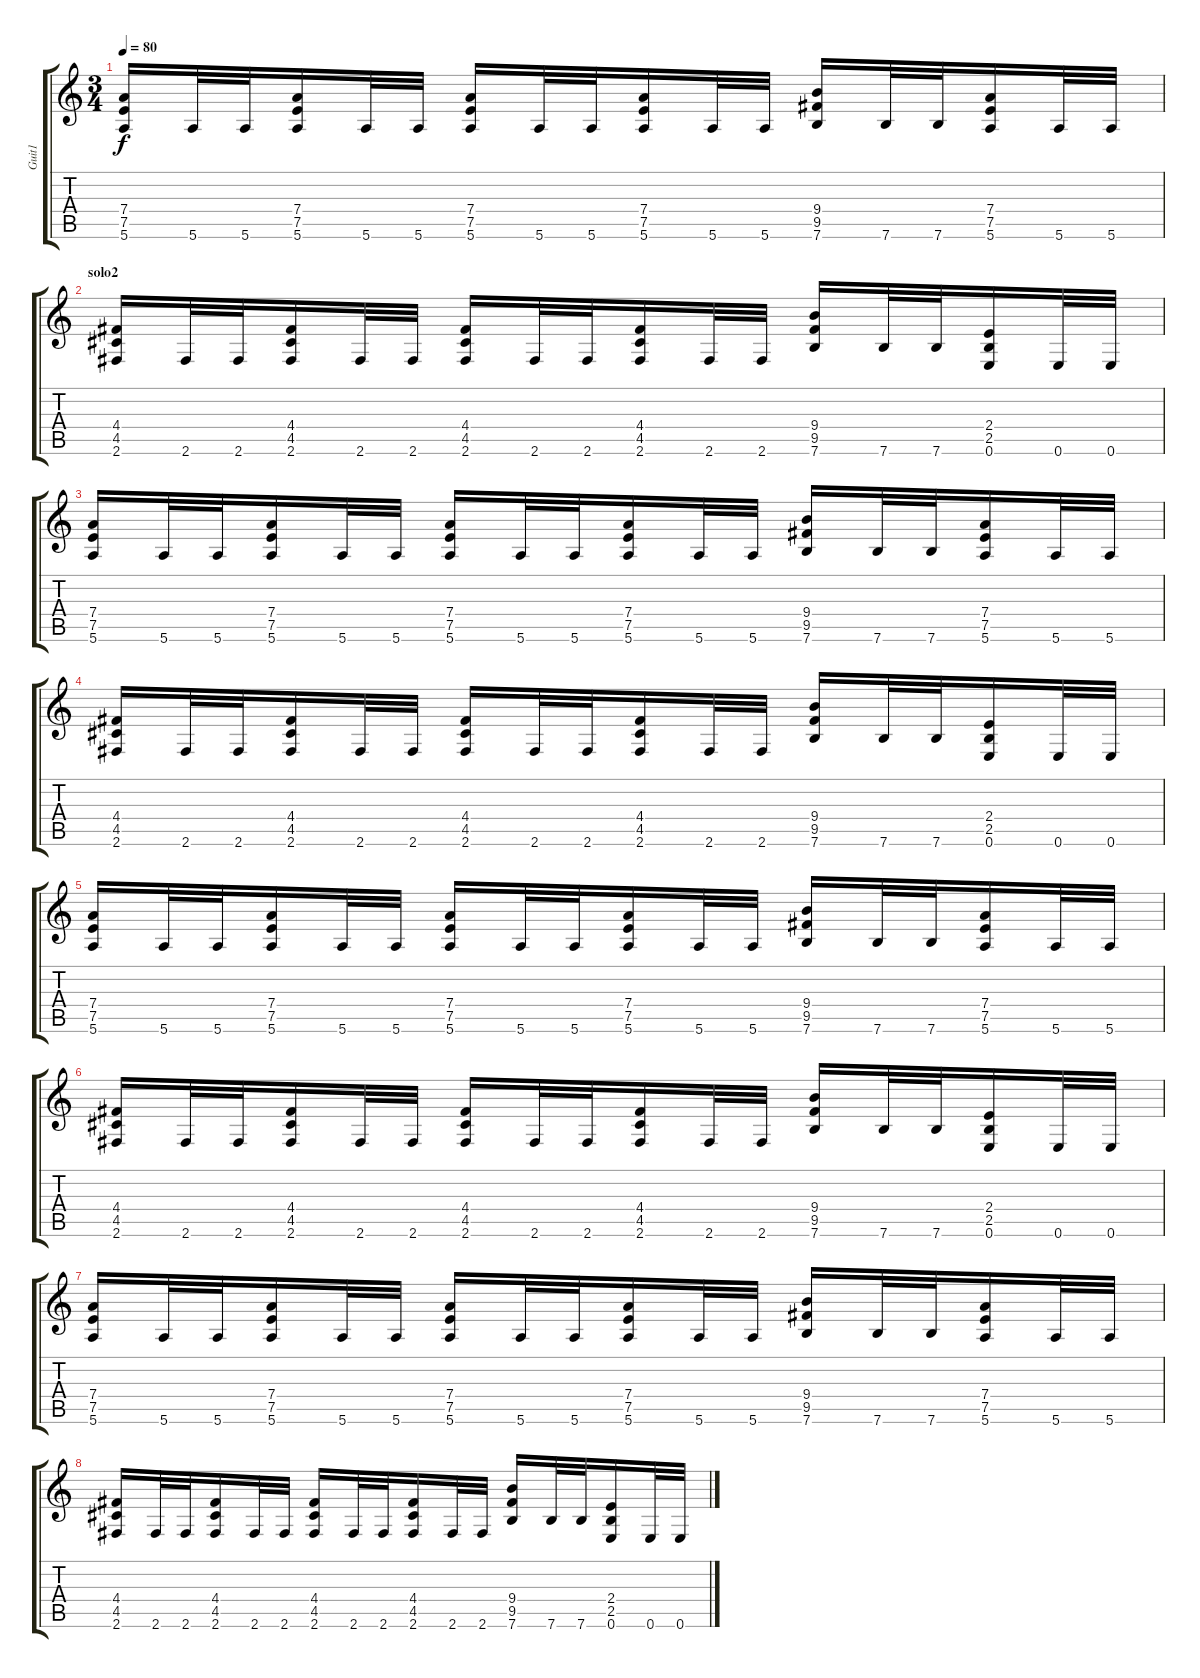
\track ("Guit1" "Guit1") {instrument electricguitarclean}
\staff {score tabs}
\tuning (E4 B3 G3 D3 A2 E2) {hide}
\ts (3 4)
\tempo 80
\clef g2
\ks c
(7.4 7.5 5.6).16{dy f} 5.6.32 5.6.32 (7.4 7.5 5.6).16 5.6.32 5.6.32 (7.4 7.5 5.6).16 5.6.32 5.6.32 (7.4 7.5 5.6).16 5.6.32 5.6.32 (9.4 9.5 7.6).16 7.6.32 7.6.32 (7.4 7.5 5.6).16 5.6.32 5.6.32 |
\section ("" "solo2")
(4.4 4.5 2.6).16{volume 11 instrument overdrivenguitar} 2.6.32 2.6.32 (4.4 4.5 2.6).16 2.6.32 2.6.32 (4.4 4.5 2.6).16 2.6.32 2.6.32 (4.4 4.5 2.6).16 2.6.32 2.6.32 (9.4 9.5 7.6).16 7.6.32 7.6.32 (2.4 2.5 0.6).16 0.6.32 0.6.32 |
(7.4 7.5 5.6).16 5.6.32 5.6.32 (7.4 7.5 5.6).16 5.6.32 5.6.32 (7.4 7.5 5.6).16 5.6.32 5.6.32 (7.4 7.5 5.6).16 5.6.32 5.6.32 (9.4 9.5 7.6).16 7.6.32 7.6.32 (7.4 7.5 5.6).16 5.6.32 5.6.32 |
(4.4 4.5 2.6).16 2.6.32 2.6.32 (4.4 4.5 2.6).16 2.6.32 2.6.32 (4.4 4.5 2.6).16 2.6.32 2.6.32 (4.4 4.5 2.6).16 2.6.32 2.6.32 (9.4 9.5 7.6).16 7.6.32 7.6.32 (2.4 2.5 0.6).16 0.6.32 0.6.32 |
(7.4 7.5 5.6).16 5.6.32 5.6.32 (7.4 7.5 5.6).16 5.6.32 5.6.32 (7.4 7.5 5.6).16 5.6.32 5.6.32 (7.4 7.5 5.6).16 5.6.32 5.6.32 (9.4 9.5 7.6).16 7.6.32 7.6.32 (7.4 7.5 5.6).16 5.6.32 5.6.32 |
(4.4 4.5 2.6).16 2.6.32 2.6.32 (4.4 4.5 2.6).16 2.6.32 2.6.32 (4.4 4.5 2.6).16 2.6.32 2.6.32 (4.4 4.5 2.6).16 2.6.32 2.6.32 (9.4 9.5 7.6).16 7.6.32 7.6.32 (2.4 2.5 0.6).16 0.6.32 0.6.32 |
(7.4 7.5 5.6).16 5.6.32 5.6.32 (7.4 7.5 5.6).16 5.6.32 5.6.32 (7.4 7.5 5.6).16 5.6.32 5.6.32 (7.4 7.5 5.6).16 5.6.32 5.6.32 (9.4 9.5 7.6).16 7.6.32 7.6.32 (7.4 7.5 5.6).16 5.6.32 5.6.32 |
(4.4 4.5 2.6).16 2.6.32 2.6.32 (4.4 4.5 2.6).16 2.6.32 2.6.32 (4.4 4.5 2.6).16 2.6.32 2.6.32 (4.4 4.5 2.6).16 2.6.32 2.6.32 (9.4 9.5 7.6).16 7.6.32 7.6.32 (2.4 2.5 0.6).16 0.6.32 0.6.32
